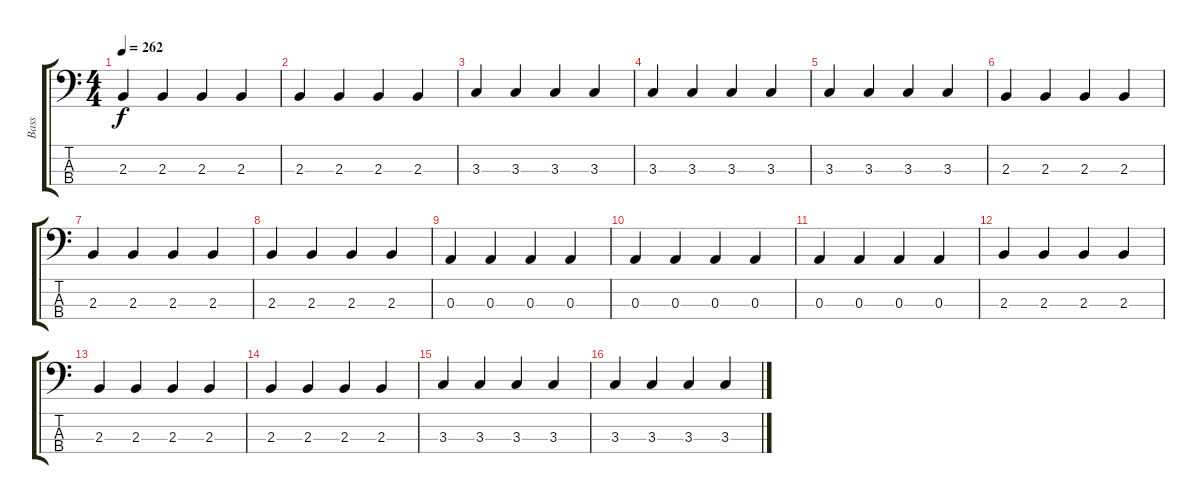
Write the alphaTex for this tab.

\track ("Bass" "Bass") {instrument electricbassfinger}
\staff {score tabs}
\tuning (G2 D2 A1 E1) {hide}
\ts (4 4)
\tempo 262
\clef f4
\ks c
2.3.4{dy f} 2.3.4 2.3.4 2.3.4 |
2.3.4 2.3.4 2.3.4 2.3.4 |
3.3.4 3.3.4 3.3.4 3.3.4 |
3.3.4 3.3.4 3.3.4 3.3.4 |
3.3.4 3.3.4 3.3.4 3.3.4 |
2.3.4 2.3.4 2.3.4 2.3.4 |
2.3.4 2.3.4 2.3.4 2.3.4 |
2.3.4 2.3.4 2.3.4 2.3.4 |
0.3.4 0.3.4 0.3.4 0.3.4 |
0.3.4 0.3.4 0.3.4 0.3.4 |
0.3.4 0.3.4 0.3.4 0.3.4 |
2.3.4 2.3.4 2.3.4 2.3.4 |
2.3.4 2.3.4 2.3.4 2.3.4 |
2.3.4 2.3.4 2.3.4 2.3.4 |
3.3.4 3.3.4 3.3.4 3.3.4 |
3.3.4 3.3.4 3.3.4 3.3.4
